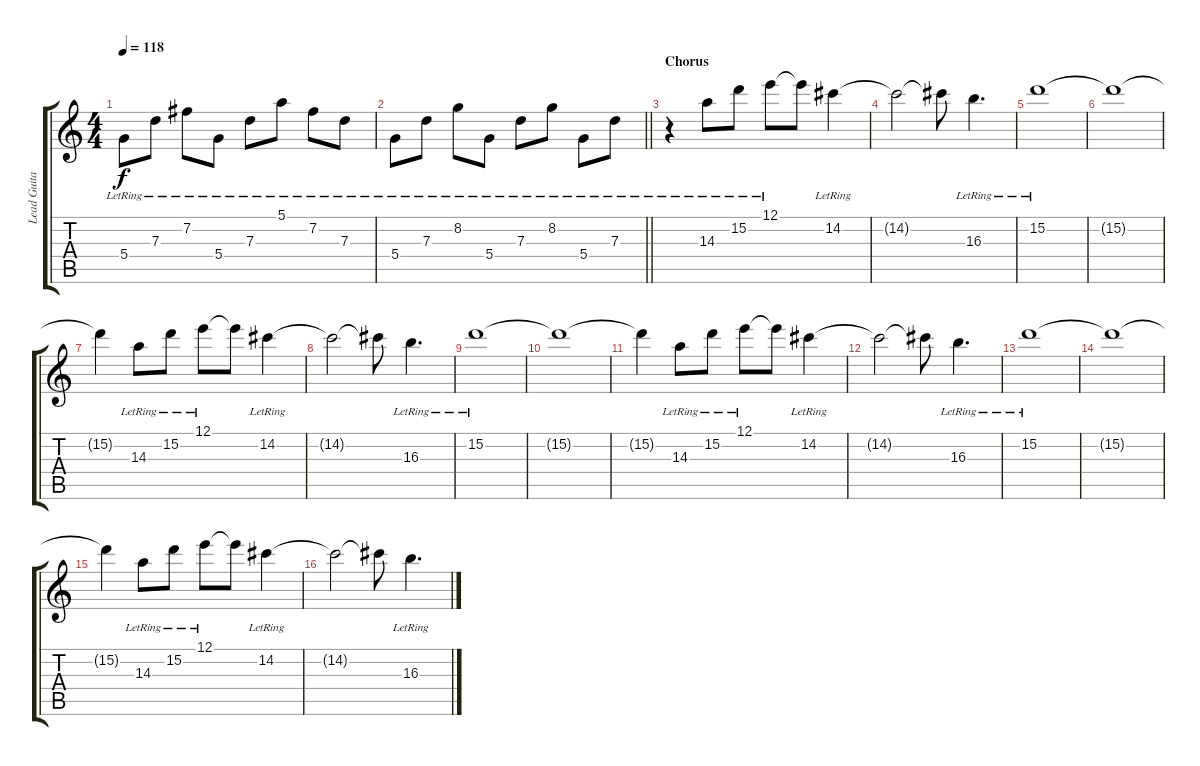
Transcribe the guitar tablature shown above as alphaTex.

\track ("Lead Guitar" "Lead Guita") {instrument acousticguitarsteel}
\staff {score tabs}
\tuning (E4 B3 G3 D3 A2 E2) {hide}
\ts (4 4)
\tempo 118
\clef g2
\ks c
5.4{lr}.8{dy f} 7.3{lr}.8 7.2{lr}.8 5.4{lr}.8 7.3{lr}.8 5.1{lr}.8 7.2{lr}.8 7.3{lr}.8 |
\barLineRight lightlight
5.4{lr}.8 7.3{lr}.8 8.2{lr}.8 5.4{lr}.8 7.3{lr}.8 8.2{lr}.8 5.4{lr}.8 7.3{lr}.8 |
\section ("" "Chorus")
r.4{volume 13} 14.3{lr}.8 15.2{lr}.8 12.1{lr}.8 12.1{t}.8 14.2{lr}.4 |
14.2{t}.2 14.2{t}.8 16.3{lr}.4{d} |
15.2{lr}.1 |
15.2{t}.1 |
15.2{t}.4 14.3{lr}.8 15.2{lr}.8 12.1{lr}.8 12.1{t}.8 14.2{lr}.4 |
14.2{t}.2 14.2{t}.8 16.3{lr}.4{d} |
15.2{lr}.1 |
15.2{t}.1 |
15.2{t}.4 14.3{lr}.8 15.2{lr}.8 12.1{lr}.8 12.1{t}.8 14.2{lr}.4 |
14.2{t}.2 14.2{t}.8 16.3{lr}.4{d} |
15.2{lr}.1 |
15.2{t}.1 |
15.2{t}.4 14.3{lr}.8 15.2{lr}.8 12.1{lr}.8 12.1{t}.8 14.2{lr}.4 |
14.2{t}.2 14.2{t}.8 16.3{lr}.4{d}
